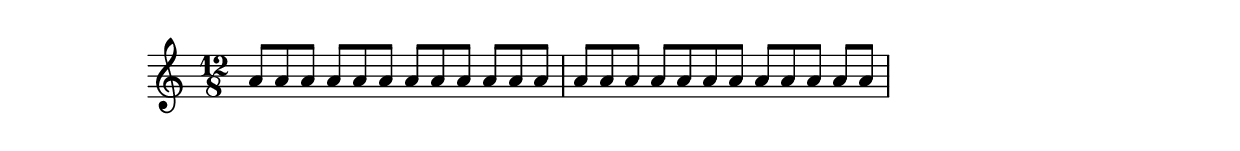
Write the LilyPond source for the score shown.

% DO NOT EDIT this file manually; it is automatically
% generated from Documentation/snippets/new
% Make any changes in Documentation/snippets/new/
% and then run scripts/auxiliar/makelsr.py
%
% This file is in the public domain.
%% Note: this file works from version 2.13.36
\version "2.13.36"

\header {
%% Translation of GIT committish: 91eeed36c877fe625d957437d22081721c8c6345
  texidoces = "
Para tipografiar las barras agrupadas en la forma @code{3-4-3-2} sólo
es necesario modificar la estructura de pulsos:

"
  doctitlees = "Alteración de los finales de barra predeterminados"



%% Translation of GIT committish: 0a868be38a775ecb1ef935b079000cebbc64de40
  texidocde = "
Um Balken im 12/8-Takt als @code{3-4-3-2} zu gruppieren, muss man zuerst die
Standardwerte für die Balken im 12/8-Takt rückgängig machen und dann die neuen
Werte setzen:

"
  doctitlede = "Standard-Balkenwerte rückgängig machen"



%% Translation of GIT committish: 548076f550a2b7fb09f1260f0e5e2bb028ad396c
  texidocfr = "
Pour obtenir des ligatures en groupes de @code{3-4-3-2} croches, dans
une mesure à 12/8, il faudra préalablement annuler les réglages par
défaut relatifs à 12/8, puis ajouter nos propres règles :

"
  doctitlefr = "Annulation des règles de ligature par défaut"

  lsrtags = "rhythms"
  texidoc = "
To typeset beams grouped @code{3-4-3-2} one need only change the
beat structure:
"
  doctitle = "Reverting default beam endings"
} % begin verbatim


\relative c'' {
  \time 12/8

  % Default beaming
  a8 a a a a a a a a a a a

  % Set new values for beam endings
  \set Score.beatStructure = #'(3 4 3 2)
  a8 a a a a a a a a a a a
}
